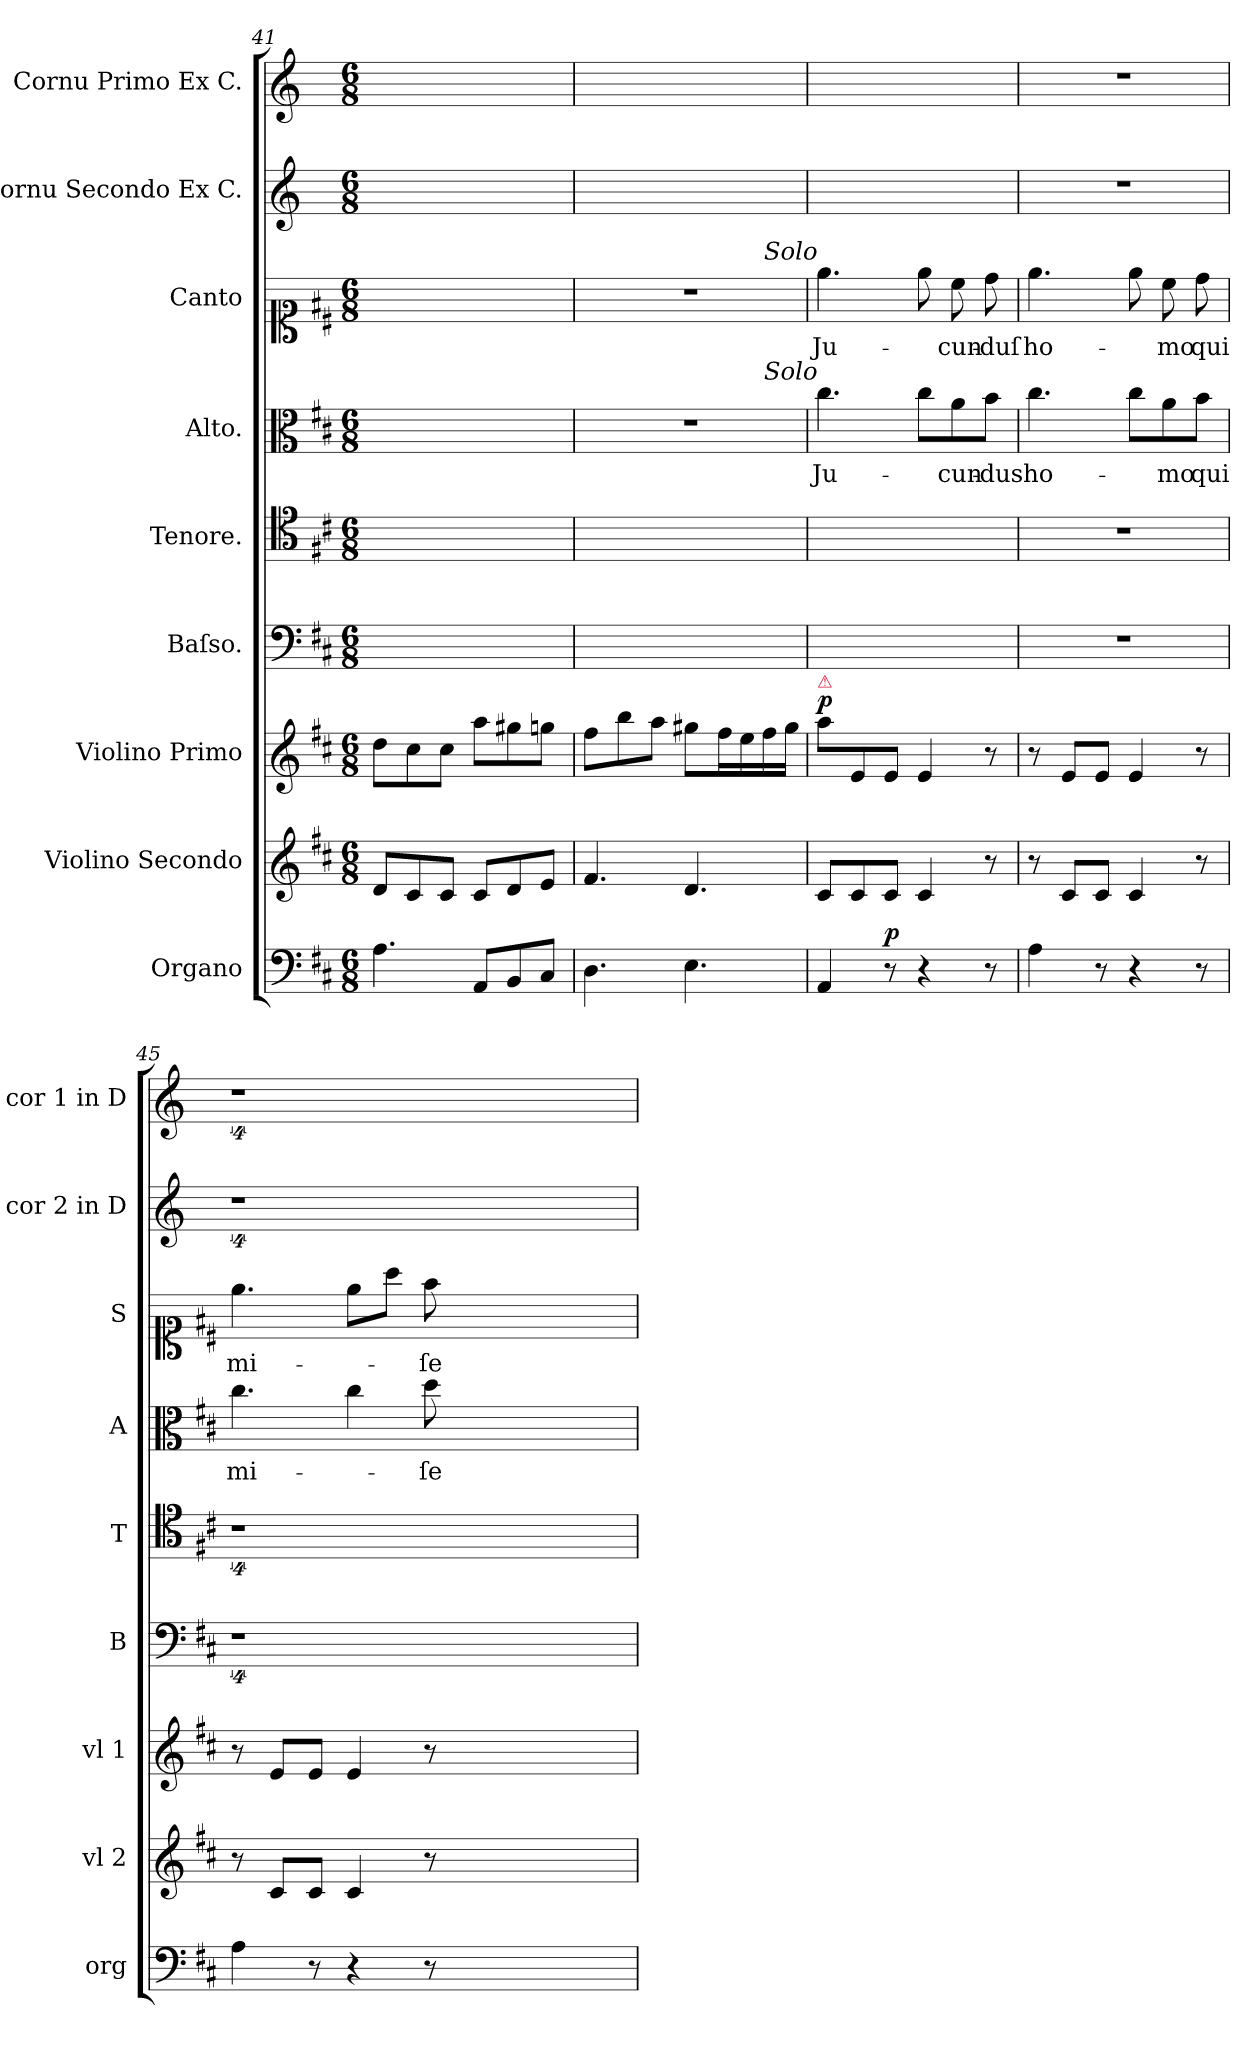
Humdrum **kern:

**kern	**dynam	**kern	**kern	**dynam	**kern	**kern	**kern	**text	**kern	**text	**kern	**kern
*part9	*part9	*part8	*part7	*part7	*part6	*part5	*part4	*part4	*part3	*part3	*part2	*part1
*staff9	*staff9	*staff8	*staff7	*staff7	*staff6	*staff5	*staff4	*staff4	*staff3	*staff3	*staff2	*staff1
*I"Organo	*	*I"Violino Secondo	*I"Violino Primo	*	*I"Baſso.	*I"Tenore.	*I"Alto.	*	*I"Canto	*	*I"Cornu Secondo Ex C.	*I"Cornu Primo Ex C.
*I'org	*	*I'vl 2	*I'vl 1	*	*I'B	*I'T	*I'A	*	*I'S	*	*I'cor 2 in D	*I'cor 1 in D
*clefF4	*	*clefG2	*clefG2	*	*clefF4	*clefC4	*clefC3	*	*clefC1	*	*clefG2	*clefG2
*	*	*	*	*	*	*	*	*	*	*	*ITrd6c10	*ITrd6c10
*k[f#c#]	*	*k[f#c#]	*k[f#c#]	*	*k[f#c#]	*k[f#c#]	*k[f#c#]	*	*k[f#c#]	*	*k[f#c#]	*k[f#c#]
*D:	*	*D:	*D:	*	*D:	*D:	*D:	*	*D:	*	*D:	*D:
*M6/8	*	*M6/8	*M6/8	*	*M6/8	*M6/8	*M6/8	*	*M6/8	*	*M6/8	*M6/8
=41	=41	=41	=41	=41	=41	=41	=41	=41	=41	=41	=41	=41
4.A\	.	8d/L	8dd\L	.	2.ryy	2.ryy	2.ryy	.	2.ryy	.	2.ryy	2.ryy
.	.	8c#/	8cc#\	.	.	.	.	.	.	.	.	.
.	.	8c#/J	8cc#\J	.	.	.	.	.	.	.	.	.
8AA/L	.	8c#/L	8aa\L	.	.	.	.	.	.	.	.	.
8BB/	.	8d/	8gg#X\	.	.	.	.	.	.	.	.	.
8C#/J	.	8e/J	8ggn\J	.	.	.	.	.	.	.	.	.
=42	=42	=42	=42	=42	=42	=42	=42	=42	=42	=42	=42	=42
4.D\	.	4.f#/	8ff#\L	.	2.ryy	2.ryy	2.r	.	2.r	.	2.ryy	2.ryy
.	.	.	8bb\	.	.	.	.	.	.	.	.	.
.	.	.	8aa\J	.	.	.	.	.	.	.	.	.
4.E\	.	4.d/	8gg#X\L	.	.	.	.	.	.	.	.	.
.	.	.	16ff#\L	.	.	.	.	.	.	.	.	.
.	.	.	16ee\	.	.	.	.	.	.	.	.	.
.	.	.	16ff#\	.	.	.	.	.	.	.	.	.
.	.	.	16gg#\JJ	.	.	.	.	.	.	.	.	.
=43	=43	=43	=43	=43	=43	=43	=43	=43	=43	=43	=43	=43
!	!	!	!	!	!	!	!	!	!LO:TX:a:i:rj:t=Solo	!	!	!
!	!	!	!	!	!	!	!LO:TX:a:i:rj:t=Solo	!	!	!	!	!
!	!	!	!LO:TX:a:color=crimson:t=⚠	!	!	!	!	!	!	!	!	!
!	!	!	!	!LO:DY:a	!	!	!	!	!	!	!	!
4AA/	.	8c#/L	8aa\L	p	2.ryy	2.ryy	4.cc#\	Ju-	4.ee\	Ju-	2.ryy	2.ryy
.	.	8c#/	8e/	.	.	.	.	.	.	.	.	.
!	!LO:DY:a	!	!	!	!	!	!	!	!	!	!	!
8r	p	8c#/J	8e/J	.	.	.	.	.	.	.	.	.
4r	.	4c#/	4e/	.	.	.	8cc#\L	.	8ee\	.	.	.
.	.	.	.	.	.	.	8a\	-cun-	8cc#\	-cun-	.	.
8r	.	8r	8r	.	.	.	8b\J	-dus	8dd\	-duſ	.	.
=44	=44	=44	=44	=44	=44	=44	=44	=44	=44	=44	=44	=44
4A\	.	8r	8r	.	2.r	2.r	4.cc#\	ho-	4.ee\	ho-	2.r	2.r
.	.	8c#/L	8e/L	.	.	.	.	.	.	.	.	.
8r	.	8c#/J	8e/J	.	.	.	.	.	.	.	.	.
4r	.	4c#/	4e/	.	.	.	8cc#\L	.	8ee\	.	.	.
.	.	.	.	.	.	.	8a\	-mo	8cc#\	-mo	.	.
8r	.	8r	8r	.	.	.	8b\J	qui	8dd\	qui	.	.
=45	=45	=45	=45	=45	=45	=45	=45	=45	=45	=45	=45	=45
4A\	.	8r	8r	.	4%9r	4%9r	4.cc#\	mi-	4.ee\	mi-	4%9r	4%9r
.	.	8c#/L	8e/L	.	.	.	.	.	.	.	.	.
8r	.	8c#/J	8e/J	.	.	.	.	.	.	.	.	.
4r	.	4c#/	4e/	.	.	.	4cc#\	.	8ee\L	.	.	.
.	.	.	.	.	.	.	.	.	8aa\J	.	.	.
8r	.	8r	8r	.	.	.	8dd\	-ſe-	8ff#\	-ſe-	.	.
1.ryy	.	1.ryy	1.ryy	.	.	.	1.ryy	.	1.ryy	.	.	.
=	=	=	=	=	=	=	=	=	=	=	=	=
*-	*-	*-	*-	*-	*-	*-	*-	*-	*-	*-	*-	*-
